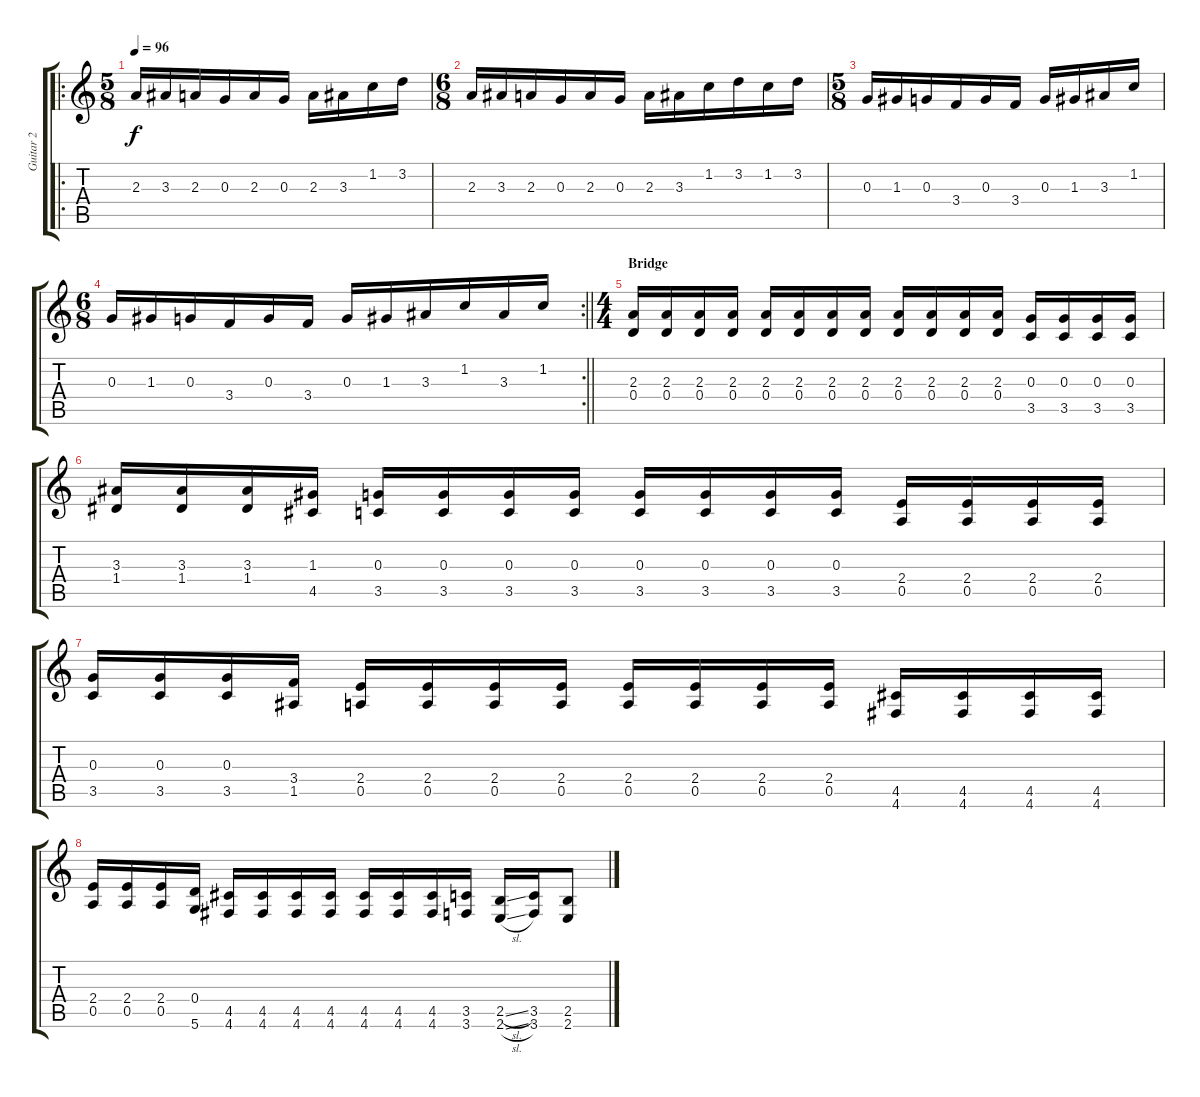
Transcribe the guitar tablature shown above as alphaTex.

\track ("Guitar 2" "Guitar 2") {instrument distortionguitar}
\staff {score tabs}
\tuning (E4 B3 G3 D3 A2 D2) {hide}
\ro
\ts (5 8)
\tempo 96
\clef g2
\ks c
2.3.16{dy f} 3.3.16 2.3.16 0.3.16 2.3.16 0.3.16 2.3.16 3.3.16 1.2.16 3.2.16 |
\ts (6 8)
2.3.16 3.3.16 2.3.16 0.3.16 2.3.16 0.3.16 2.3.16 3.3.16 1.2.16 3.2.16 1.2.16 3.2.16 |
\ts (5 8)
0.3.16 1.3.16 0.3.16 3.4.16 0.3.16 3.4.16 0.3.16 1.3.16 3.3.16 1.2.16 |
\rc 2
\ts (6 8)
\barLineRight lightlight
0.3.16 1.3.16 0.3.16 3.4.16 0.3.16 3.4.16 0.3.16 1.3.16 3.3.16 1.2.16 3.3.16 1.2.16 |
\ts (4 4)
\section ("" "Bridge")
(2.3 0.4).16 (2.3 0.4).16 (2.3 0.4).16 (2.3 0.4).16 (2.3 0.4).16 (2.3 0.4).16 (2.3 0.4).16 (2.3 0.4).16 (2.3 0.4).16 (2.3 0.4).16 (2.3 0.4).16 (2.3 0.4).16 (0.3 3.5).16 (0.3 3.5).16 (0.3 3.5).16 (0.3 3.5).16 |
(3.3 1.4).16 (3.3 1.4).16 (3.3 1.4).16 (1.3 4.5).16 (0.3 3.5).16 (0.3 3.5).16 (0.3 3.5).16 (0.3 3.5).16 (0.3 3.5).16 (0.3 3.5).16 (0.3 3.5).16 (0.3 3.5).16 (2.4 0.5).16 (2.4 0.5).16 (2.4 0.5).16 (2.4 0.5).16 |
(0.3 3.5).16 (0.3 3.5).16 (0.3 3.5).16 (3.4 1.5).16 (2.4 0.5).16 (2.4 0.5).16 (2.4 0.5).16 (2.4 0.5).16 (2.4 0.5).16 (2.4 0.5).16 (2.4 0.5).16 (2.4 0.5).16 (4.5 4.6).16 (4.5 4.6).16 (4.5 4.6).16 (4.5 4.6).16 |
(2.4 0.5).16 (2.4 0.5).16 (2.4 0.5).16 (0.4 5.6).16 (4.5 4.6).16 (4.5 4.6).16 (4.5 4.6).16 (4.5 4.6).16 (4.5 4.6).16 (4.5 4.6).16 (4.5 4.6).16 (3.5 3.6).16 (2.5{sl} 2.6{sl}).16 (3.5 3.6).16 (2.5 2.6).8
